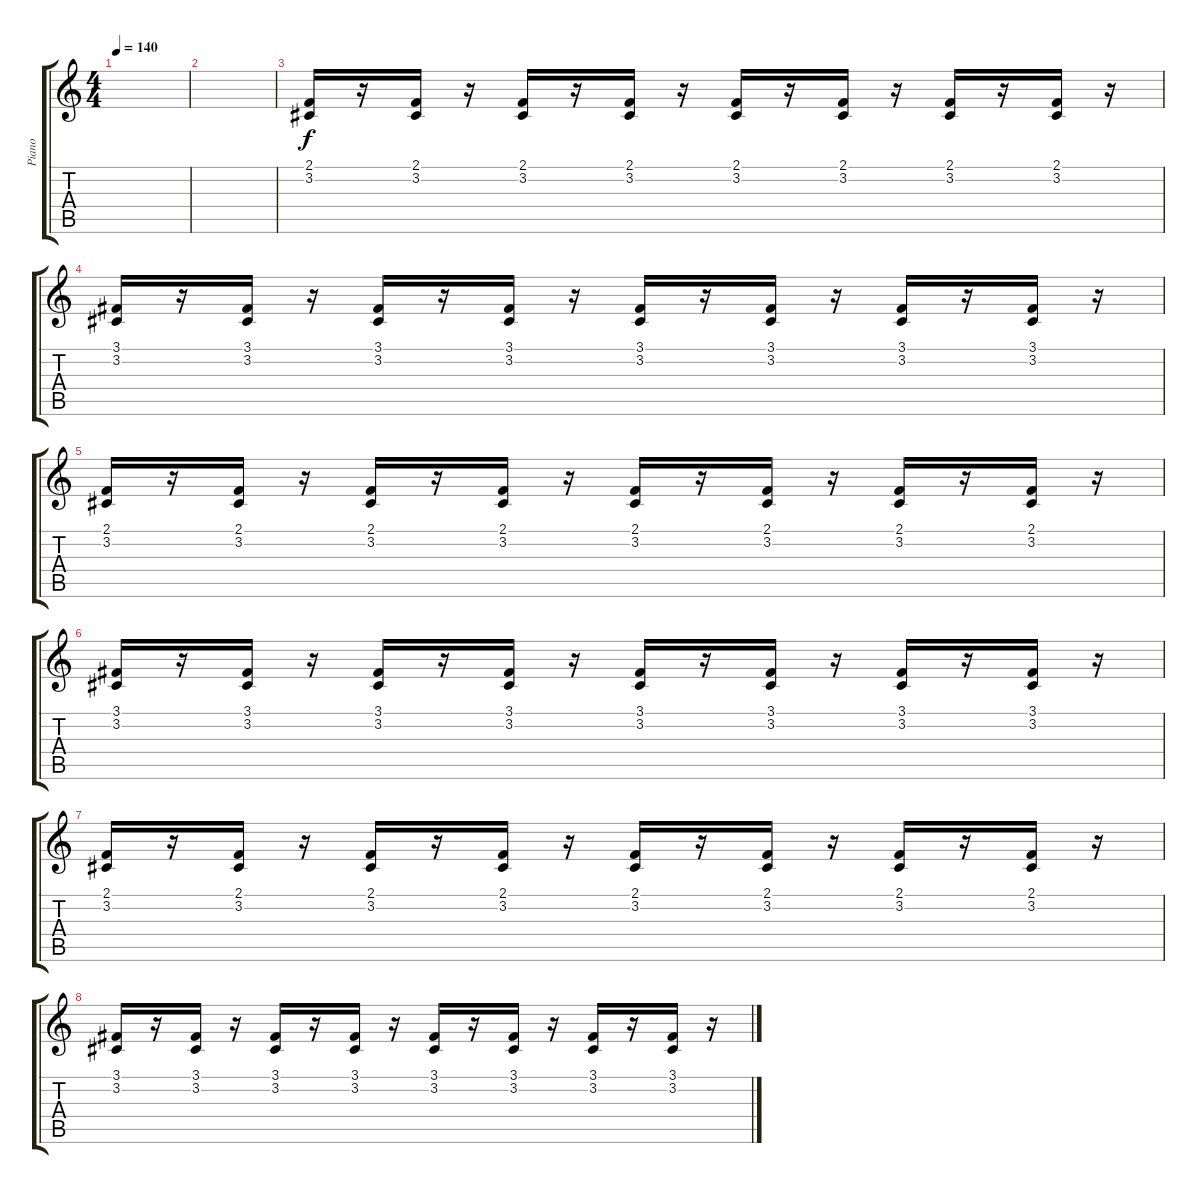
\track ("Piano" "Piano") {instrument acousticgrandpiano}
\staff {score tabs}
\tuning (Eb4 Bb3 Gb3 Db3 Ab2 Eb2) {hide}
\ts (4 4)
\tempo 140
\clef g2
\ks c
|
|
(2.1 3.2).16 r.16 (2.1 3.2).16 r.16 (2.1 3.2).16 r.16 (2.1 3.2).16 r.16 (2.1 3.2).16 r.16 (2.1 3.2).16 r.16 (2.1 3.2).16 r.16 (2.1 3.2).16 r.16 |
(3.1 3.2).16 r.16 (3.1 3.2).16 r.16 (3.1 3.2).16 r.16 (3.1 3.2).16 r.16 (3.1 3.2).16 r.16 (3.1 3.2).16 r.16 (3.1 3.2).16 r.16 (3.1 3.2).16 r.16 |
(2.1 3.2).16 r.16 (2.1 3.2).16 r.16 (2.1 3.2).16 r.16 (2.1 3.2).16 r.16 (2.1 3.2).16 r.16 (2.1 3.2).16 r.16 (2.1 3.2).16 r.16 (2.1 3.2).16 r.16 |
(3.1 3.2).16 r.16 (3.1 3.2).16 r.16 (3.1 3.2).16 r.16 (3.1 3.2).16 r.16 (3.1 3.2).16 r.16 (3.1 3.2).16 r.16 (3.1 3.2).16 r.16 (3.1 3.2).16 r.16 |
(2.1 3.2).16 r.16 (2.1 3.2).16 r.16 (2.1 3.2).16 r.16 (2.1 3.2).16 r.16 (2.1 3.2).16 r.16 (2.1 3.2).16 r.16 (2.1 3.2).16 r.16 (2.1 3.2).16 r.16 |
(3.1 3.2).16 r.16 (3.1 3.2).16 r.16 (3.1 3.2).16 r.16 (3.1 3.2).16 r.16 (3.1 3.2).16 r.16 (3.1 3.2).16 r.16 (3.1 3.2).16 r.16 (3.1 3.2).16 r.16
